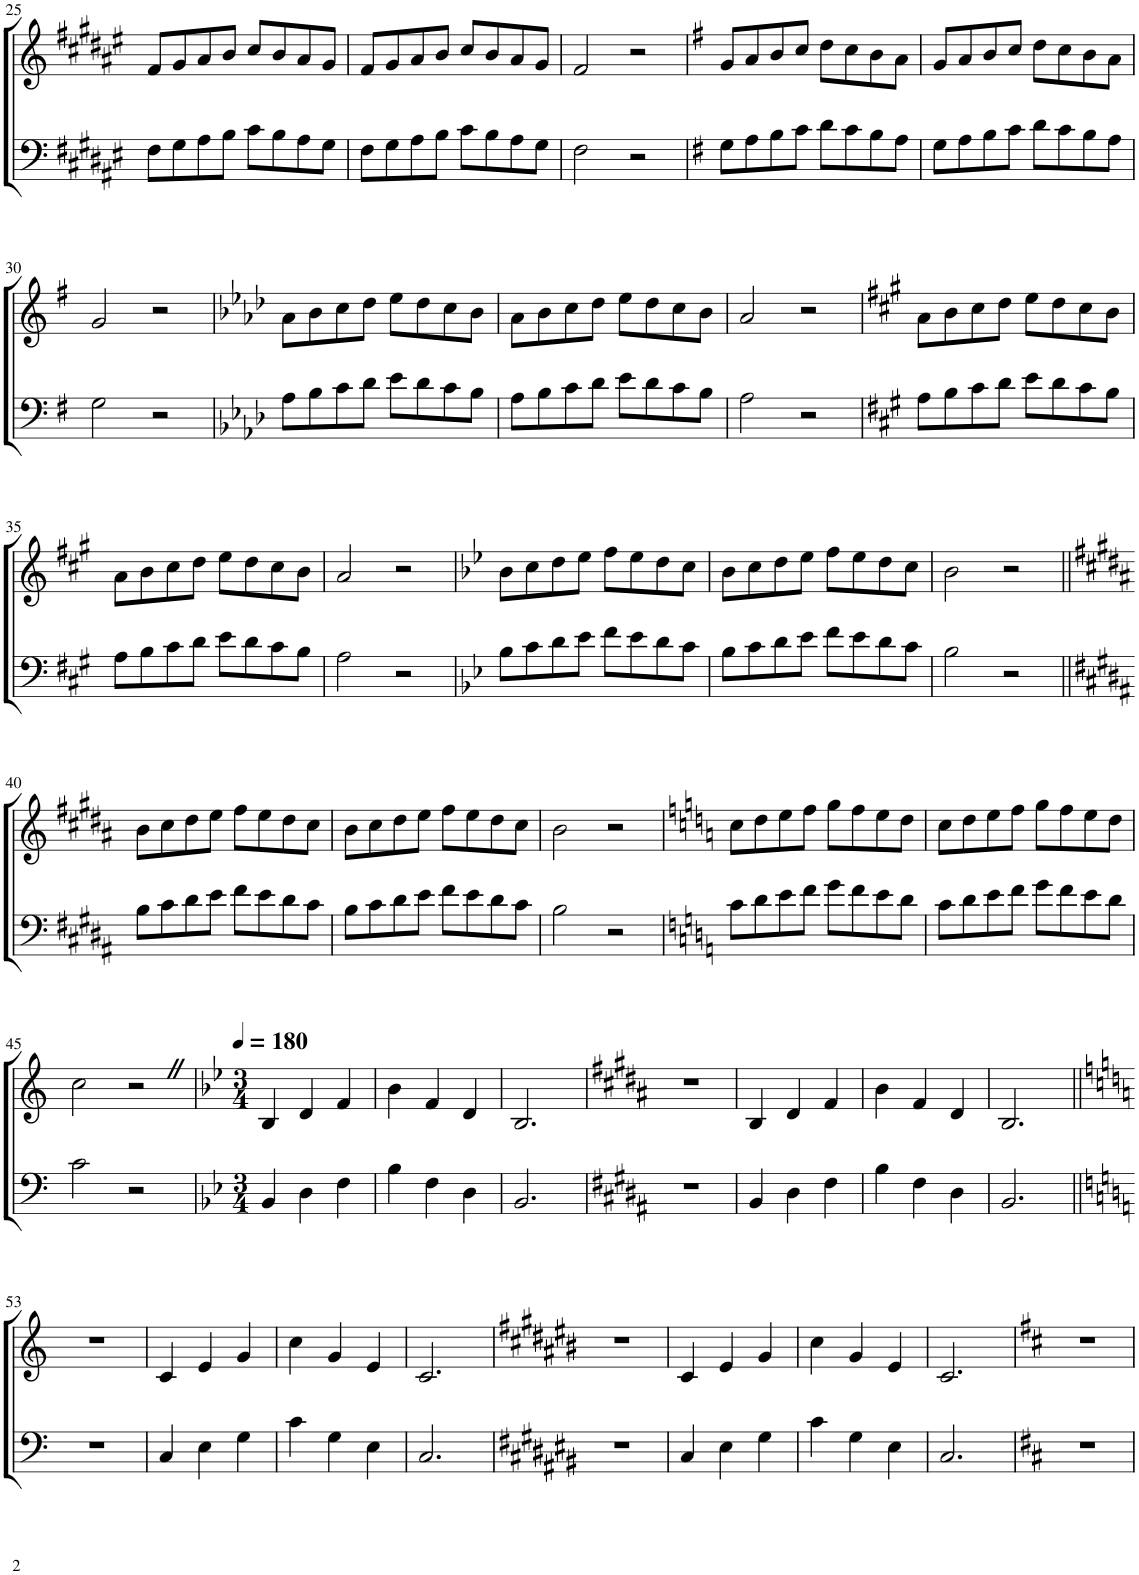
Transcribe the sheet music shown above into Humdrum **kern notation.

**kern	**kern
*part2	*part1
*staff2	*staff1
*I"T B	*I"S A
!!LO:PB:g=z
*clefF4	*clefG2
*k[f#c#g#d#a#e#]	*k[f#c#g#d#a#e#]
*M4/4	*M4/4
=25	=25
8F#\L	8f#/L
8G#\	8g#/
8A#\	8a#/
8B\J	8b/J
8c#\L	8cc#/L
8B\	8b/
8A#\	8a#/
8G#\J	8g#/J
=26	=26
8F#\L	8f#/L
8G#\	8g#/
8A#\	8a#/
8B\J	8b/J
8c#\L	8cc#/L
8B\	8b/
8A#\	8a#/
8G#\J	8g#/J
=27	=27
2F#\	2f#/
2r	2r
=28	=28
*k[f#]	*k[f#]
8G\L	8g/L
8A\	8a/
8B\	8b/
8c\J	8cc/J
8d\L	8dd\L
8c\	8cc\
8B\	8b\
8A\J	8a\J
=29	=29
8G\L	8g/L
8A\	8a/
8B\	8b/
8c\J	8cc/J
8d\L	8dd\L
8c\	8cc\
8B\	8b\
8A\J	8a\J
!!LO:LB:g=z
=30	=30
2G\	2g/
2r	2r
=31	=31
*k[b-e-a-d-]	*k[b-e-a-d-]
8A-\L	8a-\L
8B-\	8b-\
8c\	8cc\
8d-\J	8dd-\J
8e-\L	8ee-\L
8d-\	8dd-\
8c\	8cc\
8B-\J	8b-\J
=32	=32
8A-\L	8a-\L
8B-\	8b-\
8c\	8cc\
8d-\J	8dd-\J
8e-\L	8ee-\L
8d-\	8dd-\
8c\	8cc\
8B-\J	8b-\J
=33	=33
2A-\	2a-/
2r	2r
=34	=34
*k[f#c#g#]	*k[f#c#g#]
8A\L	8a\L
8B\	8b\
8c#\	8cc#\
8d\J	8dd\J
8e\L	8ee\L
8d\	8dd\
8c#\	8cc#\
8B\J	8b\J
!!LO:LB:g=z
=35	=35
8A\L	8a\L
8B\	8b\
8c#\	8cc#\
8d\J	8dd\J
8e\L	8ee\L
8d\	8dd\
8c#\	8cc#\
8B\J	8b\J
=36	=36
2A\	2a/
2r	2r
=37	=37
*k[b-e-]	*k[b-e-]
8B-\L	8b-\L
8c\	8cc\
8d\	8dd\
8e-\J	8ee-\J
8f\L	8ff\L
8e-\	8ee-\
8d\	8dd\
8c\J	8cc\J
=38	=38
8B-\L	8b-\L
8c\	8cc\
8d\	8dd\
8e-\J	8ee-\J
8f\L	8ff\L
8e-\	8ee-\
8d\	8dd\
8c\J	8cc\J
=39	=39
2B-\	2b-\
2r	2r
!!LO:LB:g=z
=40||	=40||
*k[f#c#g#d#a#]	*k[f#c#g#d#a#]
8B\L	8b\L
8c#\	8cc#\
8d#\	8dd#\
8e\J	8ee\J
8f#\L	8ff#\L
8e\	8ee\
8d#\	8dd#\
8c#\J	8cc#\J
=41	=41
8B\L	8b\L
8c#\	8cc#\
8d#\	8dd#\
8e\J	8ee\J
8f#\L	8ff#\L
8e\	8ee\
8d#\	8dd#\
8c#\J	8cc#\J
=42	=42
2B\	2b\
2r	2r
=43	=43
*k[]	*k[]
8c\L	8cc\L
8d\	8dd\
8e\	8ee\
8f\J	8ff\J
8g\L	8gg\L
8f\	8ff\
8e\	8ee\
8d\J	8dd\J
=44	=44
8c\L	8cc\L
8d\	8dd\
8e\	8ee\
8f\J	8ff\J
8g\L	8gg\L
8f\	8ff\
8e\	8ee\
8d\J	8dd\J
!!LO:LB:g=z
=45	=45
2c\	2cc\
2r	2r
=46	=46
*k[b-e-]	*k[b-e-]
*M3/4	*M3/4
*	*MM180
4BB-/	4B-/
4D\	4d/
4F\	4f/
=47	=47
4B-\	4b-\
4F\	4f/
4D\	4d/
=48	=48
2.BB-/	2.B-/
=49	=49
*k[f#c#g#d#a#]	*k[f#c#g#d#a#]
2.r	2.r
=50	=50
4BB/	4B/
4D#\	4d#/
4F#\	4f#/
=51	=51
4B\	4b\
4F#\	4f#/
4D#\	4d#/
=52	=52
2.BB/	2.B/
!!LO:LB:g=z
=53||	=53||
*k[]	*k[]
2.r	2.r
=54	=54
4C/	4c/
4E\	4e/
4G\	4g/
=55	=55
4c\	4cc\
4G\	4g/
4E\	4e/
=56	=56
2.C/	2.c/
=57	=57
*k[f#c#g#d#a#e#b#]	*k[f#c#g#d#a#e#b#]
2.r	2.r
=58	=58
4C#/	4c#/
4E#\	4e#/
4G#\	4g#/
=59	=59
4c#\	4cc#\
4G#\	4g#/
4E#\	4e#/
=60	=60
2.C#/	2.c#/
=61	=61
*k[f#c#]	*k[f#c#]
2.r	2.r
=	=
*-	*-
